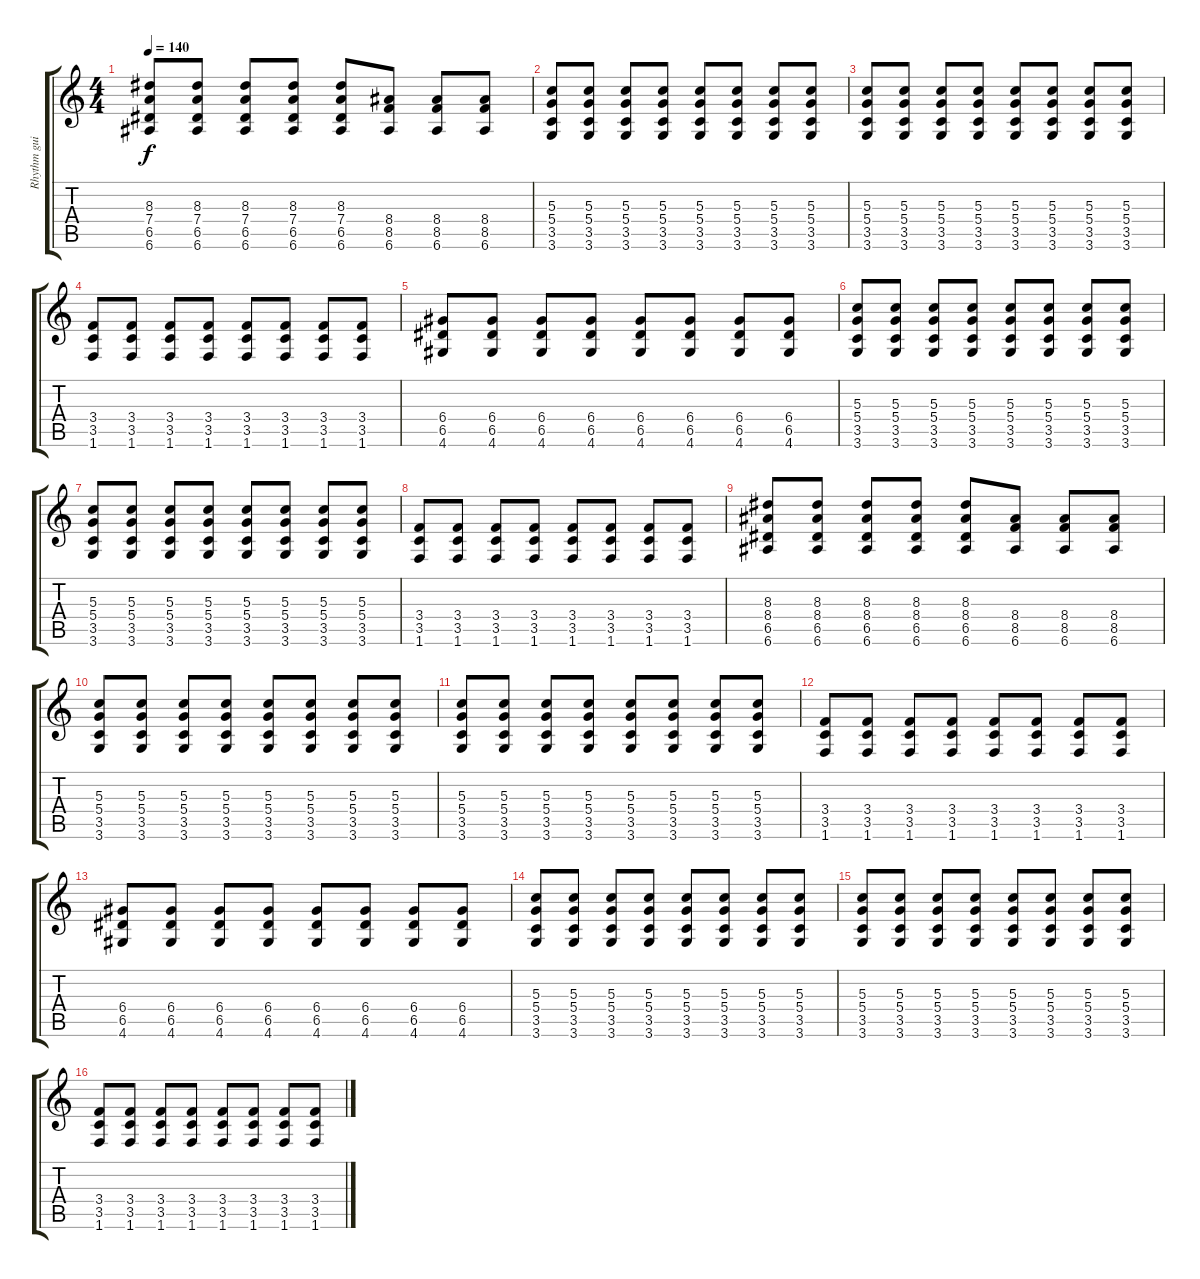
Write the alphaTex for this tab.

\track ("Rhythm guitar" "Rhythm gui") {instrument distortionguitar}
\staff {score tabs}
\tuning (E4 B3 G3 D3 A2 E2) {hide}
\ts (4 4)
\tempo 140
\clef g2
\ks c
(8.3 7.4 6.5 6.6).8{dy f} (8.3 7.4 6.5 6.6).8 (8.3 7.4 6.5 6.6).8 (8.3 7.4 6.5 6.6).8 (8.3 7.4 6.5 6.6).8 (8.4 8.5 6.6).8 (8.4 8.5 6.6).8 (8.4 8.5 6.6).8 |
(5.3 5.4 3.5 3.6).8 (5.3 5.4 3.5 3.6).8 (5.3 5.4 3.5 3.6).8 (5.3 5.4 3.5 3.6).8 (5.3 5.4 3.5 3.6).8 (5.3 5.4 3.5 3.6).8 (5.3 5.4 3.5 3.6).8 (5.3 5.4 3.5 3.6).8 |
(5.3 5.4 3.5 3.6).8 (5.3 5.4 3.5 3.6).8 (5.3 5.4 3.5 3.6).8 (5.3 5.4 3.5 3.6).8 (5.3 5.4 3.5 3.6).8 (5.3 5.4 3.5 3.6).8 (5.3 5.4 3.5 3.6).8 (5.3 5.4 3.5 3.6).8 |
(3.4 3.5 1.6).8 (3.4 3.5 1.6).8 (3.4 3.5 1.6).8 (3.4 3.5 1.6).8 (3.4 3.5 1.6).8 (3.4 3.5 1.6).8 (3.4 3.5 1.6).8 (3.4 3.5 1.6).8 |
(6.4 6.5 4.6).8 (6.4 6.5 4.6).8 (6.4 6.5 4.6).8 (6.4 6.5 4.6).8 (6.4 6.5 4.6).8 (6.4 6.5 4.6).8 (6.4 6.5 4.6).8 (6.4 6.5 4.6).8 |
(5.3 5.4 3.5 3.6).8 (5.3 5.4 3.5 3.6).8 (5.3 5.4 3.5 3.6).8 (5.3 5.4 3.5 3.6).8 (5.3 5.4 3.5 3.6).8 (5.3 5.4 3.5 3.6).8 (5.3 5.4 3.5 3.6).8 (5.3 5.4 3.5 3.6).8 |
(5.3 5.4 3.5 3.6).8 (5.3 5.4 3.5 3.6).8 (5.3 5.4 3.5 3.6).8 (5.3 5.4 3.5 3.6).8 (5.3 5.4 3.5 3.6).8 (5.3 5.4 3.5 3.6).8 (5.3 5.4 3.5 3.6).8 (5.3 5.4 3.5 3.6).8 |
(3.4 3.5 1.6).8 (3.4 3.5 1.6).8 (3.4 3.5 1.6).8 (3.4 3.5 1.6).8 (3.4 3.5 1.6).8 (3.4 3.5 1.6).8 (3.4 3.5 1.6).8 (3.4 3.5 1.6).8 |
(8.3 8.4 6.5 6.6).8 (8.3 8.4 6.5 6.6).8 (8.3 8.4 6.5 6.6).8 (8.3 8.4 6.5 6.6).8 (8.3 8.4 6.5 6.6).8 (8.4 8.5 6.6).8 (8.4 8.5 6.6).8 (8.4 8.5 6.6).8 |
(5.3 5.4 3.5 3.6).8 (5.3 5.4 3.5 3.6).8 (5.3 5.4 3.5 3.6).8 (5.3 5.4 3.5 3.6).8 (5.3 5.4 3.5 3.6).8 (5.3 5.4 3.5 3.6).8 (5.3 5.4 3.5 3.6).8 (5.3 5.4 3.5 3.6).8 |
(5.3 5.4 3.5 3.6).8 (5.3 5.4 3.5 3.6).8 (5.3 5.4 3.5 3.6).8 (5.3 5.4 3.5 3.6).8 (5.3 5.4 3.5 3.6).8 (5.3 5.4 3.5 3.6).8 (5.3 5.4 3.5 3.6).8 (5.3 5.4 3.5 3.6).8 |
(3.4 3.5 1.6).8 (3.4 3.5 1.6).8 (3.4 3.5 1.6).8 (3.4 3.5 1.6).8 (3.4 3.5 1.6).8 (3.4 3.5 1.6).8 (3.4 3.5 1.6).8 (3.4 3.5 1.6).8 |
(6.4 6.5 4.6).8 (6.4 6.5 4.6).8 (6.4 6.5 4.6).8 (6.4 6.5 4.6).8 (6.4 6.5 4.6).8 (6.4 6.5 4.6).8 (6.4 6.5 4.6).8 (6.4 6.5 4.6).8 |
(5.3 5.4 3.5 3.6).8 (5.3 5.4 3.5 3.6).8 (5.3 5.4 3.5 3.6).8 (5.3 5.4 3.5 3.6).8 (5.3 5.4 3.5 3.6).8 (5.3 5.4 3.5 3.6).8 (5.3 5.4 3.5 3.6).8 (5.3 5.4 3.5 3.6).8 |
(5.3 5.4 3.5 3.6).8 (5.3 5.4 3.5 3.6).8 (5.3 5.4 3.5 3.6).8 (5.3 5.4 3.5 3.6).8 (5.3 5.4 3.5 3.6).8 (5.3 5.4 3.5 3.6).8 (5.3 5.4 3.5 3.6).8 (5.3 5.4 3.5 3.6).8 |
(3.4 3.5 1.6).8 (3.4 3.5 1.6).8 (3.4 3.5 1.6).8 (3.4 3.5 1.6).8 (3.4 3.5 1.6).8 (3.4 3.5 1.6).8 (3.4 3.5 1.6).8 (3.4 3.5 1.6).8
